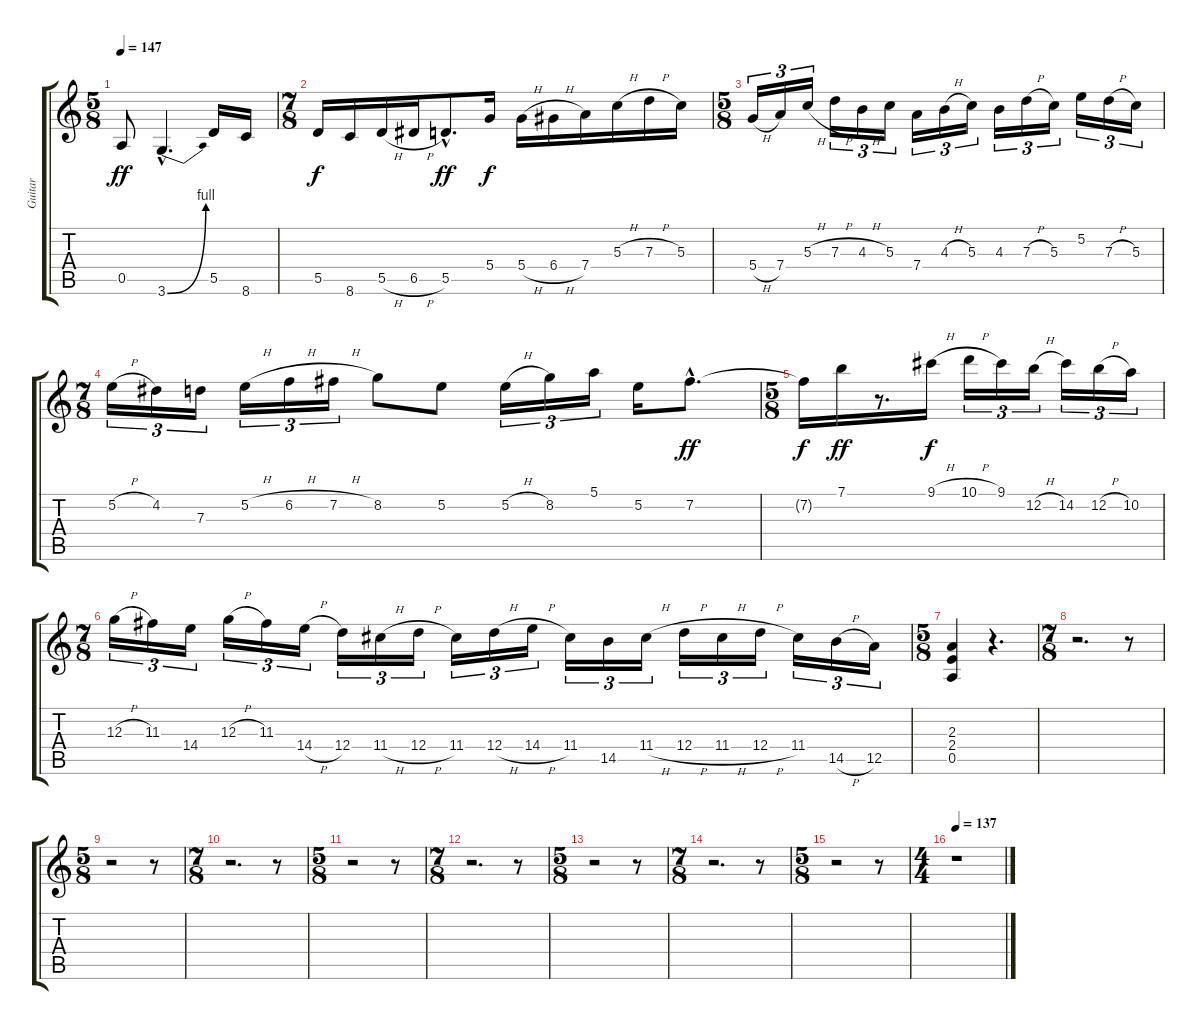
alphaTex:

\track ("Guitar" "Guitar") {instrument overdrivenguitar}
\staff {score tabs}
\tuning (E4 B3 G3 D3 A2 E2) {hide}
\ts (5 8)
\tempo 147
\clef g2
\ks c
0.5.8{dy ff} 3.6{be (bend 0 0 60 4) hac}.4{d} 5.5.16 8.6.16 |
\ts (7 8)
5.5.16{dy f} 8.6.16 5.5{h}.16 6.5{h}.16 5.5{hac}.8{d dy ff} 5.4.16{dy f} 5.4{h}.16 6.4{h}.16 7.4.16 5.3{h}.16 7.3{h}.16 5.3.16 |
\ts (5 8)
5.4{h}.16{tu (3 2)} 7.4.16{tu (3 2)} 5.3{h}.16{tu (3 2)} 7.3{h}.16{tu (3 2)} 4.3{h}.16{tu (3 2)} 5.3.16{tu (3 2)} 7.4.16{tu (3 2)} 4.3{h}.16{tu (3 2)} 5.3.16{tu (3 2)} 4.3.16{tu (3 2)} 7.3{h}.16{tu (3 2)} 5.3.16{tu (3 2)} 5.2.16{tu (3 2)} 7.3{h}.16{tu (3 2)} 5.3.16{tu (3 2)} |
\ts (7 8)
5.2{h}.16{tu (3 2)} 4.2.16{tu (3 2)} 7.3.16{tu (3 2)} 5.2{h}.16{tu (3 2)} 6.2{h}.16{tu (3 2)} 7.2{h}.16{tu (3 2)} 8.2.8 5.2.8 5.2{h}.16{tu (3 2)} 8.2.16{tu (3 2)} 5.1.16{tu (3 2)} 5.2.16 7.2{hac}.8{d dy ff} |
\ts (5 8)
7.2{t}.16{dy f} 7.1.16{dy ff} r.8{d} 9.1{h}.16{dy f} 10.1{h}.16{tu (3 2)} 9.1.16{tu (3 2)} 12.2{h}.16{tu (3 2)} 14.2.16{tu (3 2)} 12.2{h}.16{tu (3 2)} 10.2.16{tu (3 2)} |
\ts (7 8)
12.3{h}.16{tu (3 2)} 11.3.16{tu (3 2)} 14.4.16{tu (3 2)} 12.3{h}.16{tu (3 2)} 11.3.16{tu (3 2)} 14.4{h}.16{tu (3 2)} 12.4.16{tu (3 2)} 11.4{h}.16{tu (3 2)} 12.4{h}.16{tu (3 2)} 11.4.16{tu (3 2)} 12.4{h}.16{tu (3 2)} 14.4{h}.16{tu (3 2)} 11.4.16{tu (3 2)} 14.5.16{tu (3 2)} 11.4{h}.16{tu (3 2)} 12.4{h}.16{tu (3 2)} 11.4{h}.16{tu (3 2)} 12.4{h}.16{tu (3 2)} 11.4.16{tu (3 2)} 14.5{h}.16{tu (3 2)} 12.5.16{tu (3 2)} |
\ts (5 8)
(2.3 2.4 0.5).4 r.4{d} |
\ts (7 8)
r.2{d} r.8 |
\ts (5 8)
r.2 r.8 |
\ts (7 8)
r.2{d} r.8 |
\ts (5 8)
r.2 r.8 |
\ts (7 8)
r.2{d} r.8 |
\ts (5 8)
r.2 r.8 |
\ts (7 8)
r.2{d} r.8 |
\ts (5 8)
r.2 r.8 |
\ts (4 4)
\tempo 137
r.1
